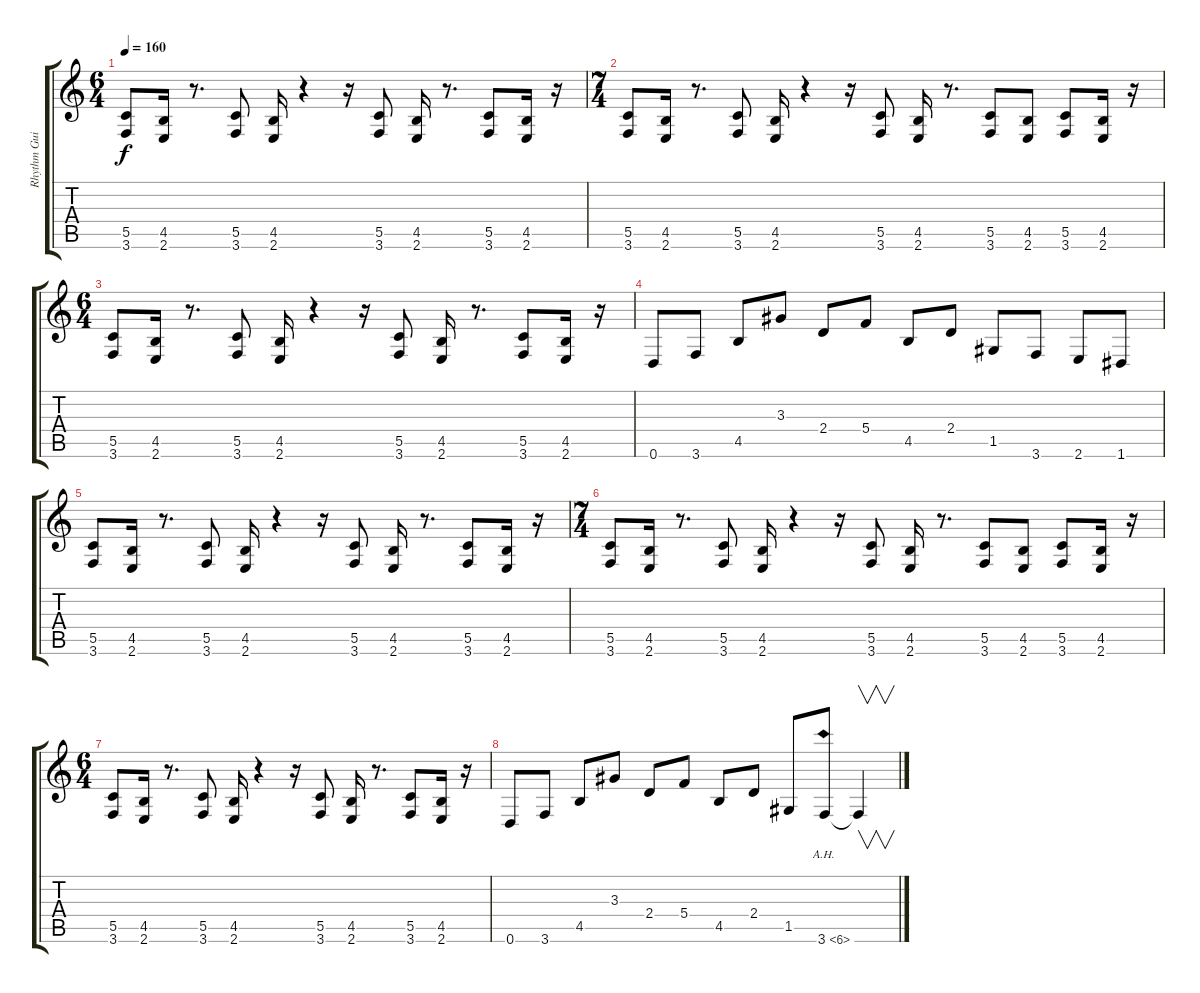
\track ("Rhythm Guitar" "Rhythm Gui") {instrument overdrivenguitar}
\staff {score tabs}
\tuning (D4 A3 F3 C3 G2 D2) {hide}
\ts (6 4)
\tempo 160
\clef g2
\ks c
(5.5 3.6).8{dy f} (4.5 2.6).16 r.8{d} (5.5 3.6).8 (4.5 2.6).16 r.4 r.16 (5.5 3.6).8 (4.5 2.6).16 r.8{d} (5.5 3.6).8 (4.5 2.6).16 r.16 |
\ts (7 4)
(5.5 3.6).8 (4.5 2.6).16 r.8{d} (5.5 3.6).8 (4.5 2.6).16 r.4 r.16 (5.5 3.6).8 (4.5 2.6).16 r.8{d} (5.5 3.6).8 (4.5 2.6).8 (5.5 3.6).8 (4.5 2.6).16 r.16 |
\ts (6 4)
(5.5 3.6).8 (4.5 2.6).16 r.8{d} (5.5 3.6).8 (4.5 2.6).16 r.4 r.16 (5.5 3.6).8 (4.5 2.6).16 r.8{d} (5.5 3.6).8 (4.5 2.6).16 r.16 |
0.6.8 3.6.8 4.5.8 3.3.8 2.4.8 5.4.8 4.5.8 2.4.8 1.5.8 3.6.8 2.6.8 1.6.8 |
(5.5 3.6).8 (4.5 2.6).16 r.8{d} (5.5 3.6).8 (4.5 2.6).16 r.4 r.16 (5.5 3.6).8 (4.5 2.6).16 r.8{d} (5.5 3.6).8 (4.5 2.6).16 r.16 |
\ts (7 4)
(5.5 3.6).8 (4.5 2.6).16 r.8{d} (5.5 3.6).8 (4.5 2.6).16 r.4 r.16 (5.5 3.6).8 (4.5 2.6).16 r.8{d} (5.5 3.6).8 (4.5 2.6).8 (5.5 3.6).8 (4.5 2.6).16 r.16 |
\ts (6 4)
(5.5 3.6).8 (4.5 2.6).16 r.8{d} (5.5 3.6).8 (4.5 2.6).16 r.4 r.16 (5.5 3.6).8 (4.5 2.6).16 r.8{d} (5.5 3.6).8 (4.5 2.6).16 r.16 |
0.6.8 3.6.8 4.5.8 3.3.8 2.4.8 5.4.8 4.5.8 2.4.8 1.5.8 3.6{ah 3}.8 3.6{t}.4{v}
